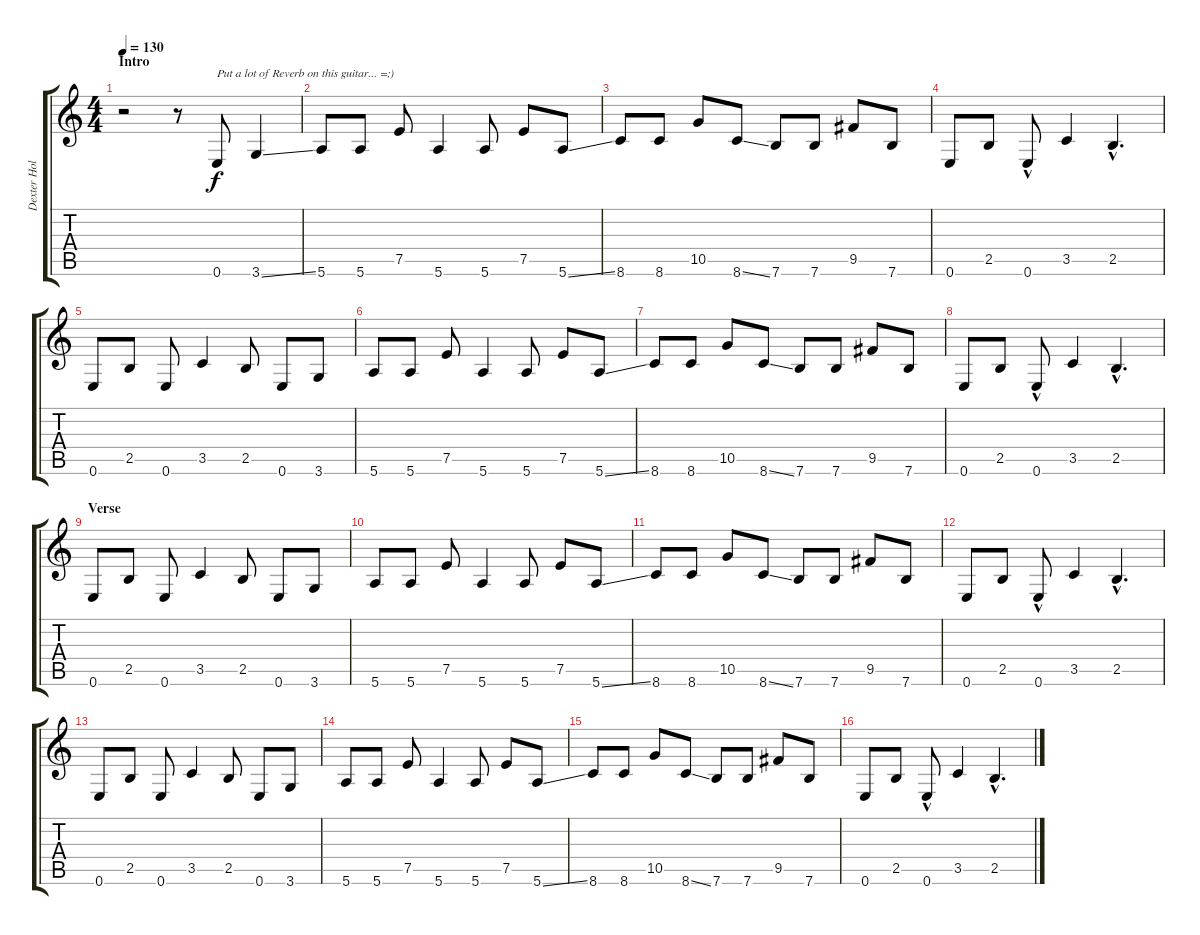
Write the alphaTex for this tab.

\track ("Dexter Holland" "Dexter Hol") {instrument acousticguitarnylon}
\staff {score tabs}
\tuning (E4 B3 G3 D3 A2 E2) {hide}
\ts (4 4)
\section ("" "Intro")
\tempo 130
\clef g2
\ks c
r.2{dy f instrument acousticguitarnylon} r.8 0.6.8{txt "Put a lot of Reverb on this guitar... =;)"} 3.6{ss}.4 |
5.6.8 5.6.8 7.5.8 5.6.4 5.6.8 7.5.8 5.6{ss}.8 |
8.6.8 8.6.8 10.5.8 8.6{ss}.8 7.6.8 7.6.8 9.5.8 7.6.8 |
0.6.8 2.5.8 0.6{hac}.8 3.5.4 2.5{hac}.4{d} |
0.6.8 2.5.8 0.6.8 3.5.4 2.5.8 0.6.8 3.6.8 |
5.6.8 5.6.8 7.5.8 5.6.4 5.6.8 7.5.8 5.6{ss}.8 |
8.6.8 8.6.8 10.5.8 8.6{ss}.8 7.6.8 7.6.8 9.5.8 7.6.8 |
0.6.8 2.5.8 0.6{hac}.8 3.5.4 2.5{hac}.4{d} |
\section ("" "Verse")
0.6.8 2.5.8 0.6.8 3.5.4 2.5.8 0.6.8 3.6.8 |
5.6.8 5.6.8 7.5.8 5.6.4 5.6.8 7.5.8 5.6{ss}.8 |
8.6.8 8.6.8 10.5.8 8.6{ss}.8 7.6.8 7.6.8 9.5.8 7.6.8 |
0.6.8 2.5.8 0.6{hac}.8 3.5.4 2.5{hac}.4{d} |
0.6.8 2.5.8 0.6.8 3.5.4 2.5.8 0.6.8 3.6.8 |
5.6.8 5.6.8 7.5.8 5.6.4 5.6.8 7.5.8 5.6{ss}.8 |
8.6.8 8.6.8 10.5.8 8.6{ss}.8 7.6.8 7.6.8 9.5.8 7.6.8 |
0.6.8 2.5.8 0.6{hac}.8 3.5.4 2.5{hac}.4{d}
